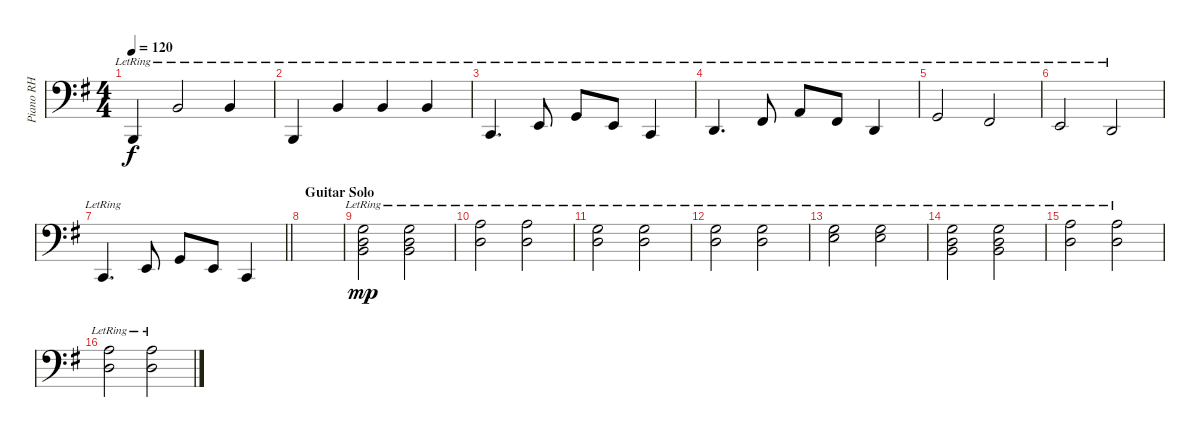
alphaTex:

\track ("Piano RH" "Piano RH") {instrument brightacousticpiano}
\staff {score}
\tuning (C3 G2 D2 A1 E1 B0) {hide}
\ts (4 4)
\tempo 120
\clef f4
\ks g
2.4{lr}.4{dy f} 4.2{lr}.2 4.2{lr}.4 |
2.4{lr}.4 4.2{lr}.4 4.2{lr}.4 4.2{lr}.4 |
3.4{lr}.4{d} 2.3{lr}.8 0.2{lr}.8 2.3{lr}.8 3.4{lr}.4 |
0.3{lr}.4{d} 4.3{lr}.8 2.2{lr}.8 4.3{lr}.8 0.3{lr}.4 |
0.2{lr}.2 4.3{lr}.2 |
2.3{lr}.2 0.3{lr}.2 |
\barLineRight lightlight
3.4{lr}.4{d} 2.3.8 0.2.8 2.3.8 3.4.4 |
\section ("" "Guitar Solo")
|
(2.1{lr} 12.2{lr} 9.3{lr}).2{dy mp} (2.1{lr} 12.2{lr} 9.3{lr}).2 |
(2.1{lr} 14.2{lr}).2 (2.1{lr} 14.2{lr}).2 |
(7.1{lr} 7.2{lr}).2 (7.1{lr} 7.2{lr}).2 |
(7.1{lr} 7.2{lr}).2 (7.1{lr} 7.2{lr}).2 |
(4.1{lr} 12.2{lr}).2 (4.1{lr} 12.2{lr}).2 |
(2.1{lr} 12.2{lr} 9.3{lr}).2 (2.1{lr} 12.2{lr} 9.3{lr}).2 |
(2.1{lr} 14.2{lr}).2 (2.1{lr} 14.2{lr}).2 |
(9.1{lr} 7.2{lr}).2 (2.1{lr} 14.2{lr}).2
